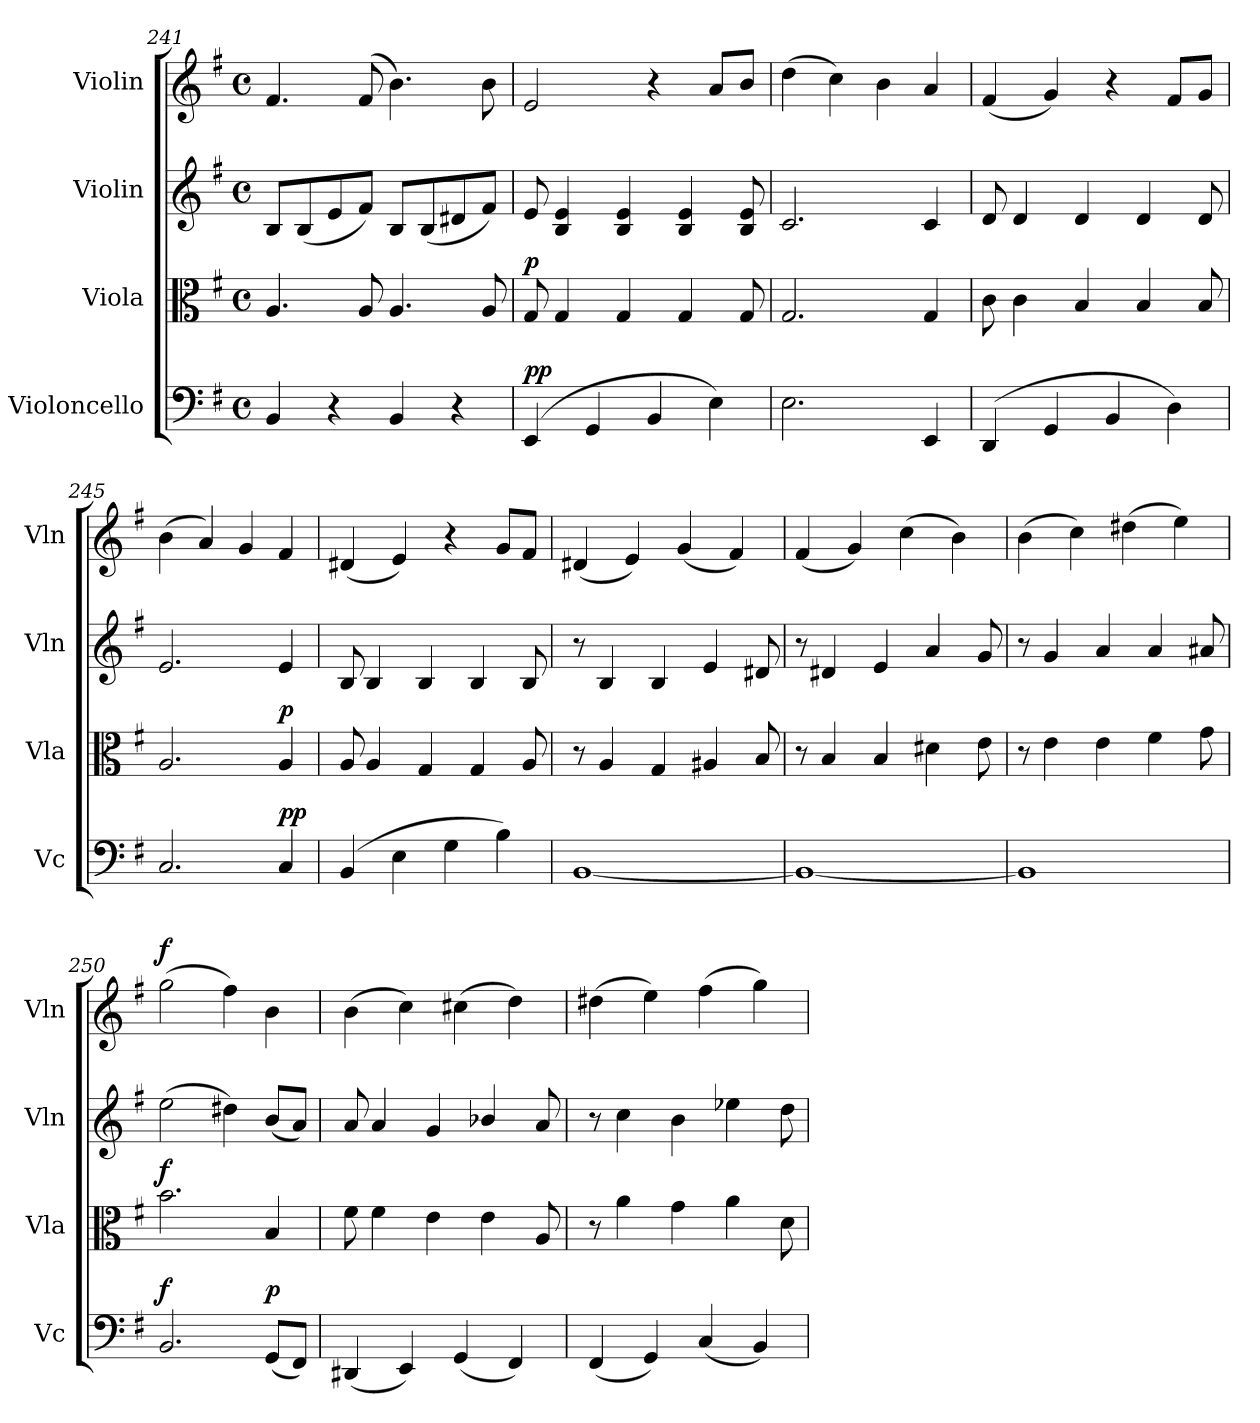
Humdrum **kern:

**kern	**dynam	**kern	**dynam	**kern	**kern	**dynam
*part4	*part4	*part3	*part3	*part2	*part1	*part1
*staff4	*staff4	*staff3	*staff3	*staff2	*staff1	*staff1
*I"Violoncello	*	*I"Viola	*	*I"Violin	*I"Violin	*
*I'Vc	*	*I'Vla	*	*I'Vln	*I'Vln	*
*clefF4	*	*clefC3	*	*clefG2	*clefG2	*
*k[f#]	*	*k[f#]	*	*k[f#]	*k[f#]	*
*M4/4	*	*M4/4	*	*M4/4	*M4/4	*
*met(c)	*	*met(c)	*	*met(c)	*met(c)	*
=241	=241	=241	=241	=241	=241	=241
4BB/	.	4.A/	.	8B/L	4.f#/	.
.	.	.	.	(8B/	.	.
4r	.	.	.	8e/	.	.
.	.	8A/	.	8f#/J)	(8f#/	.
4BB/	.	4.A/	.	8B/L	4.b\)	.
.	.	.	.	(8B/	.	.
4r	.	.	.	8d#X/	.	.
.	.	8A/	.	8f#/J)	8b\	.
=242	=242	=242	=242	=242	=242	=242
!	!LO:DY:a	!	!	!	!	!
!	!LO:DY:n=1:a	!	!LO:DY:a	!	!	!
(4EE/	p p	8G/	p	8e/	2e/	.
.	.	4G/	.	4B/ 4e/	.	.
4GG/	.	.	.	.	.	.
.	.	4G/	.	4B/ 4e/	.	.
4BB/	.	.	.	.	4r	.
.	.	4G/	.	4B/ 4e/	.	.
4E\)	.	.	.	.	8a/L	.
.	.	8G/	.	8B/ 8e/	8b/J	.
=243	=243	=243	=243	=243	=243	=243
2.E\	.	2.G/	.	2.c/	(4dd\	.
.	.	.	.	.	4cc\)	.
.	.	.	.	.	4b\	.
4EE/	.	4G/	.	4c/	4a/	.
=244	=244	=244	=244	=244	=244	=244
(4DD/	.	8c\	.	8d/	(4f#/	.
.	.	4c\	.	4d/	.	.
4GG/	.	.	.	.	4g/)	.
.	.	4B/	.	4d/	.	.
4BB/	.	.	.	.	4r	.
.	.	4B/	.	4d/	.	.
4D\)	.	.	.	.	8f#/L	.
.	.	8B/	.	8d/	8g/J	.
=245	=245	=245	=245	=245	=245	=245
2.C/	.	2.A/	.	2.e/	(4b\	.
.	.	.	.	.	4a/)	.
.	.	.	.	.	4g/	.
!	!LO:DY:a	!	!	!	!	!
!	!LO:DY:n=1:a	!	!LO:DY:a	!	!	!
4C/	p p	4A/	p	4e/	4f#/	.
!!LO:LB:g=z
=246	=246	=246	=246	=246	=246	=246
(4BB/	.	8A/	.	8B/	(4d#X/	.
.	.	4A/	.	4B/	.	.
4E\	.	.	.	.	4e/)	.
.	.	4G/	.	4B/	.	.
4G\	.	.	.	.	4r	.
.	.	4G/	.	4B/	.	.
4B\)	.	.	.	.	8g/L	.
.	.	8A/	.	8B/	8f#/J	.
=247	=247	=247	=247	=247	=247	=247
[1BB	.	8r	.	8r	(4d#X/	.
.	.	4A/	.	4B/	.	.
.	.	.	.	.	4e/)	.
.	.	4G/	.	4B/	.	.
.	.	.	.	.	(4g/	.
.	.	4A#X/	.	4e/	.	.
.	.	.	.	.	4f#/)	.
.	.	8B/	.	8d#X/	.	.
=248	=248	=248	=248	=248	=248	=248
1BB_	.	8r	.	8r	(4f#/	.
.	.	4B/	.	4d#X/	.	.
.	.	.	.	.	4g/)	.
.	.	4B/	.	4e/	.	.
.	.	.	.	.	(4cc\	.
.	.	4d#X\	.	4a/	.	.
.	.	.	.	.	4b\)	.
.	.	8e\	.	8g/	.	.
=249	=249	=249	=249	=249	=249	=249
1BB]	.	8r	.	8r	(4b\	.
.	.	4e\	.	4g/	.	.
.	.	.	.	.	4cc\)	.
.	.	4e\	.	4a/	.	.
.	.	.	.	.	(4dd#X\	.
.	.	4f#\	.	4a/	.	.
.	.	.	.	.	4ee\)	.
.	.	8g\	.	8a#X/	.	.
=250	=250	=250	=250	=250	=250	=250
!	!LO:DY:a	!	!LO:DY:a	!	!	!LO:DY:a
2.BB/	f	2.b\	f	(2ee\	(2gg\	f
.	.	.	.	4dd#X\)	4ff#\)	.
!	!LO:DY:a	!	!	!	!	!
(8GG/L	p	4B/	.	(8b/L	4b\	.
8FF#/J)	.	.	.	8a/J)	.	.
=251	=251	=251	=251	=251	=251	=251
(4DD#X/	.	8f#\	.	8a/	(4b\	.
.	.	4f#\	.	4a/	.	.
4EE/)	.	.	.	.	4cc\)	.
.	.	4e\	.	4g/	.	.
(4GG/	.	.	.	.	(4cc#X\	.
.	.	4e\	.	4b-X/	.	.
4FF#/)	.	.	.	.	4dd\)	.
.	.	8A/	.	8a/	.	.
=252	=252	=252	=252	=252	=252	=252
(4FF#/	.	8r	.	8r	(4dd#X\	.
.	.	4a\	.	4cc\	.	.
4GG/)	.	.	.	.	4ee\)	.
.	.	4g\	.	4b\	.	.
(4C/	.	.	.	.	(4ff#\	.
.	.	4a\	.	4ee-X\	.	.
4BB/)	.	.	.	.	4gg\)	.
.	.	8d\	.	8dd\	.	.
=	=	=	=	=	=	=
*-	*-	*-	*-	*-	*-	*-
